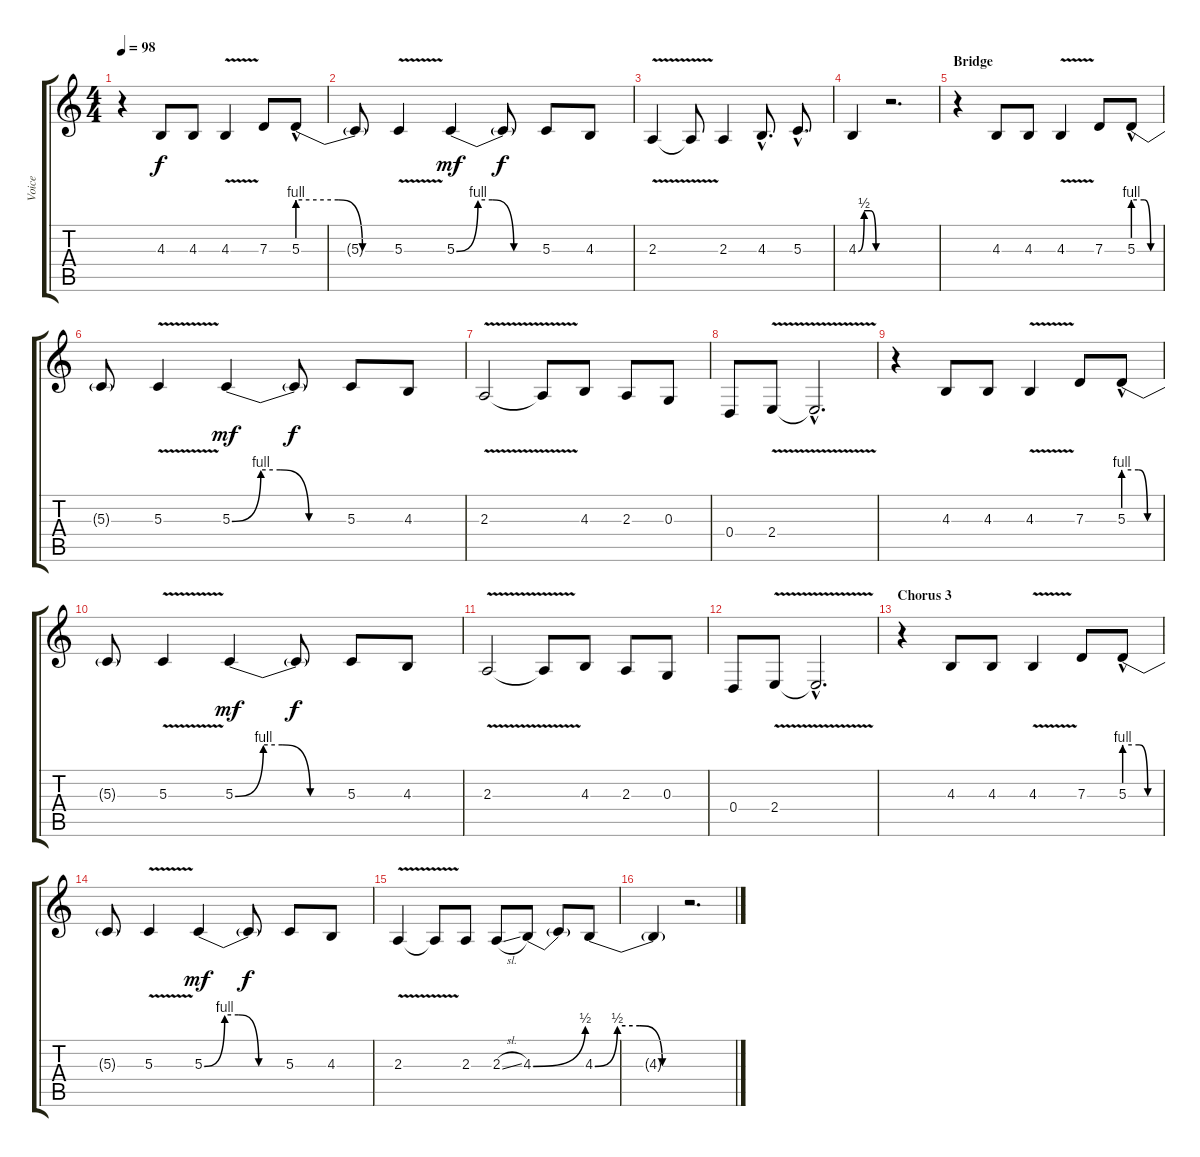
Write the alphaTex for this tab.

\track ("Voice" "Voice") {instrument fx1rain}
\staff {score tabs}
\tuning (E4 B3 G3 D3 A2 E2) {hide}
\ts (4 4)
\tempo 98
\clef g2
\ks c
r.4{dy f} 4.3.8 4.3.8 4.3{v}.4 7.3.8 5.3{be (custom 0 4 25 4 40 0 60 0) hac}.8 |
5.3{t}.8 5.3{v}.4 5.3{be (custom 0 0 15 4 25 4 40 0 60 0)}.4{dy mf} 5.3{t}.8{dy f} 5.3.8 4.3.8 |
2.3{v}.4 2.3{t}.8 2.3.4 4.3{hac}.8{d} 5.3{hac}.8{d} |
4.3{be (custom 0 0 15 2 30 2 45 0 60 0)}.4 r.2{d} |
\section ("" "Bridge")
r.4 4.3.8 4.3.8 4.3{v}.4 7.3.8 5.3{be (custom 0 4 25 4 40 0 60 0) hac}.8 |
5.3{t}.8 5.3{v}.4 5.3{be (custom 0 0 15 4 25 4 40 0 60 0)}.4{dy mf} 5.3{t}.8{dy f} 5.3.8 4.3.8 |
2.3{v}.2 2.3{t}.8 4.3.8 2.3.8 0.3.8 |
0.4.8 2.4{v}.8 2.4{hac t}.2{d} |
r.4 4.3.8 4.3.8 4.3{v}.4 7.3.8 5.3{be (custom 0 4 25 4 40 0 60 0) hac}.8 |
5.3{t}.8 5.3{v}.4 5.3{be (custom 0 0 15 4 25 4 40 0 60 0)}.4{dy mf} 5.3{t}.8{dy f} 5.3.8 4.3.8 |
2.3{v}.2 2.3{t}.8 4.3.8 2.3.8 0.3.8 |
0.4.8 2.4{v}.8 2.4{hac t}.2{d} |
\section ("" "Chorus 3")
r.4 4.3.8 4.3.8 4.3{v}.4 7.3.8 5.3{be (custom 0 4 25 4 40 0 60 0) hac}.8 |
5.3{t}.8 5.3{v}.4 5.3{be (custom 0 0 15 4 25 4 40 0 60 0)}.4{dy mf} 5.3{t}.8{dy f} 5.3.8 4.3.8 |
2.3{v}.4 2.3{t}.8 2.3.8 2.3{sl}.8 4.3{be (bend 0 0 60 2)}.8 4.3{t}.8 4.3{be (custom 0 0 15 2 30 2 45 0 60 0)}.8 |
4.3{t}.4 r.2{d}
